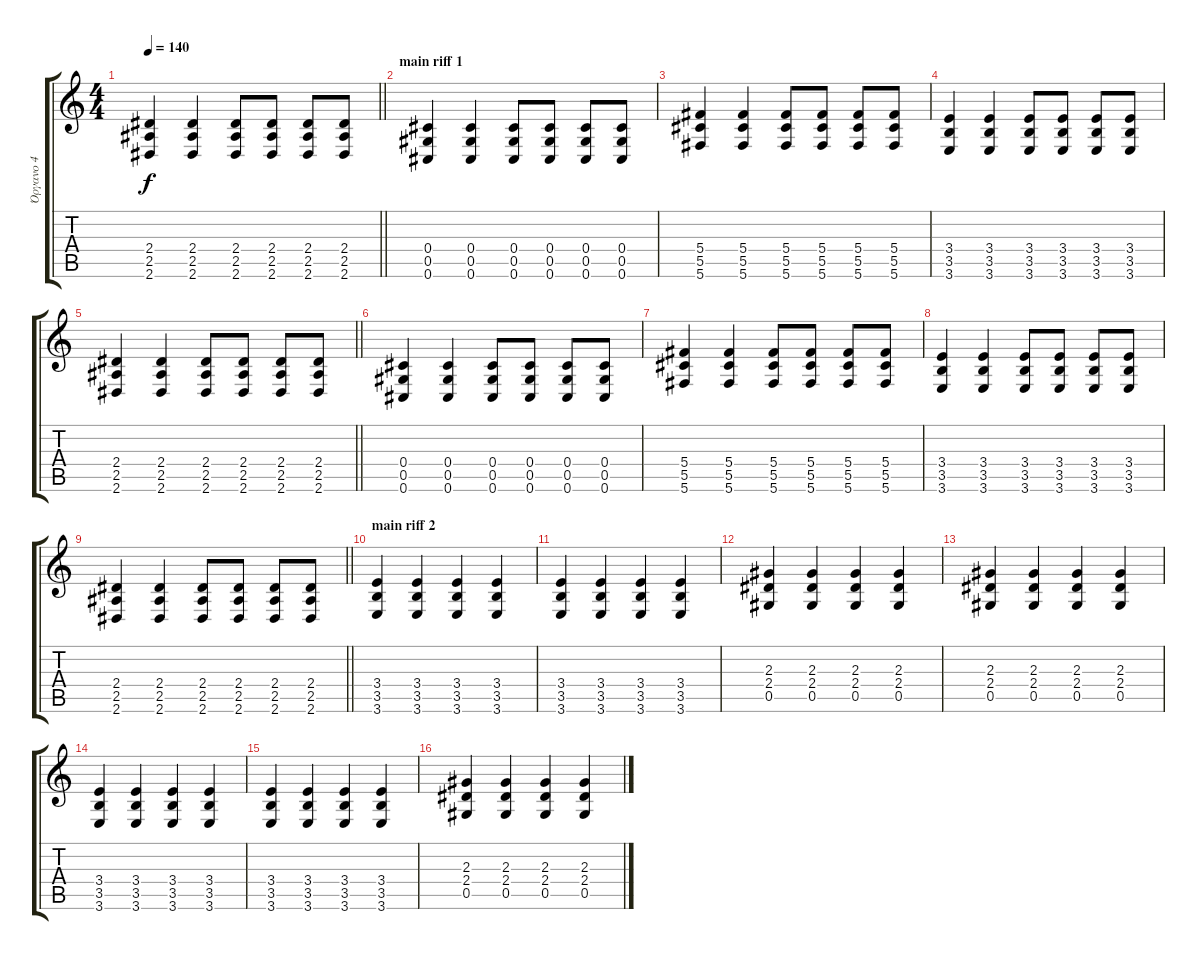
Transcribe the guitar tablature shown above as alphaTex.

\track ("Όργανο 4" "Όργανο 4") {instrument overdrivenguitar}
\staff {score tabs}
\tuning (Eb4 Bb3 Gb3 Db3 Ab2 Db2) {hide}
\ts (4 4)
\tempo 140
\clef g2
\barLineRight lightlight
\ks c
(2.4 2.5 2.6).4{dy f} (2.4 2.5 2.6).4 (2.4 2.5 2.6).8 (2.4 2.5 2.6).8 (2.4 2.5 2.6).8 (2.4 2.5 2.6).8 |
\section ("" "main riff 1")
(0.4 0.5 0.6).4 (0.4 0.5 0.6).4 (0.4 0.5 0.6).8 (0.4 0.5 0.6).8 (0.4 0.5 0.6).8 (0.4 0.5 0.6).8 |
(5.4 5.5 5.6).4 (5.4 5.5 5.6).4 (5.4 5.5 5.6).8 (5.4 5.5 5.6).8 (5.4 5.5 5.6).8 (5.4 5.5 5.6).8 |
(3.4 3.5 3.6).4 (3.4 3.5 3.6).4 (3.4 3.5 3.6).8 (3.4 3.5 3.6).8 (3.4 3.5 3.6).8 (3.4 3.5 3.6).8 |
\barLineRight lightlight
(2.4 2.5 2.6).4 (2.4 2.5 2.6).4 (2.4 2.5 2.6).8 (2.4 2.5 2.6).8 (2.4 2.5 2.6).8 (2.4 2.5 2.6).8 |
(0.4 0.5 0.6).4 (0.4 0.5 0.6).4 (0.4 0.5 0.6).8 (0.4 0.5 0.6).8 (0.4 0.5 0.6).8 (0.4 0.5 0.6).8 |
(5.4 5.5 5.6).4 (5.4 5.5 5.6).4 (5.4 5.5 5.6).8 (5.4 5.5 5.6).8 (5.4 5.5 5.6).8 (5.4 5.5 5.6).8 |
(3.4 3.5 3.6).4 (3.4 3.5 3.6).4 (3.4 3.5 3.6).8 (3.4 3.5 3.6).8 (3.4 3.5 3.6).8 (3.4 3.5 3.6).8 |
\barLineRight lightlight
(2.4 2.5 2.6).4 (2.4 2.5 2.6).4 (2.4 2.5 2.6).8 (2.4 2.5 2.6).8 (2.4 2.5 2.6).8 (2.4 2.5 2.6).8 |
\section ("" "main riff 2")
(3.4 3.5 3.6).4 (3.4 3.5 3.6).4 (3.4 3.5 3.6).4 (3.4 3.5 3.6).4 |
(3.4 3.5 3.6).4 (3.4 3.5 3.6).4 (3.4 3.5 3.6).4 (3.4 3.5 3.6).4 |
(2.3 2.4 0.5).4 (2.3 2.4 0.5).4 (2.3 2.4 0.5).4 (2.3 2.4 0.5).4 |
(2.3 2.4 0.5).4 (2.3 2.4 0.5).4 (2.3 2.4 0.5).4 (2.3 2.4 0.5).4 |
(3.4 3.5 3.6).4 (3.4 3.5 3.6).4 (3.4 3.5 3.6).4 (3.4 3.5 3.6).4 |
(3.4 3.5 3.6).4 (3.4 3.5 3.6).4 (3.4 3.5 3.6).4 (3.4 3.5 3.6).4 |
(2.3 2.4 0.5).4 (2.3 2.4 0.5).4 (2.3 2.4 0.5).4 (2.3 2.4 0.5).4
